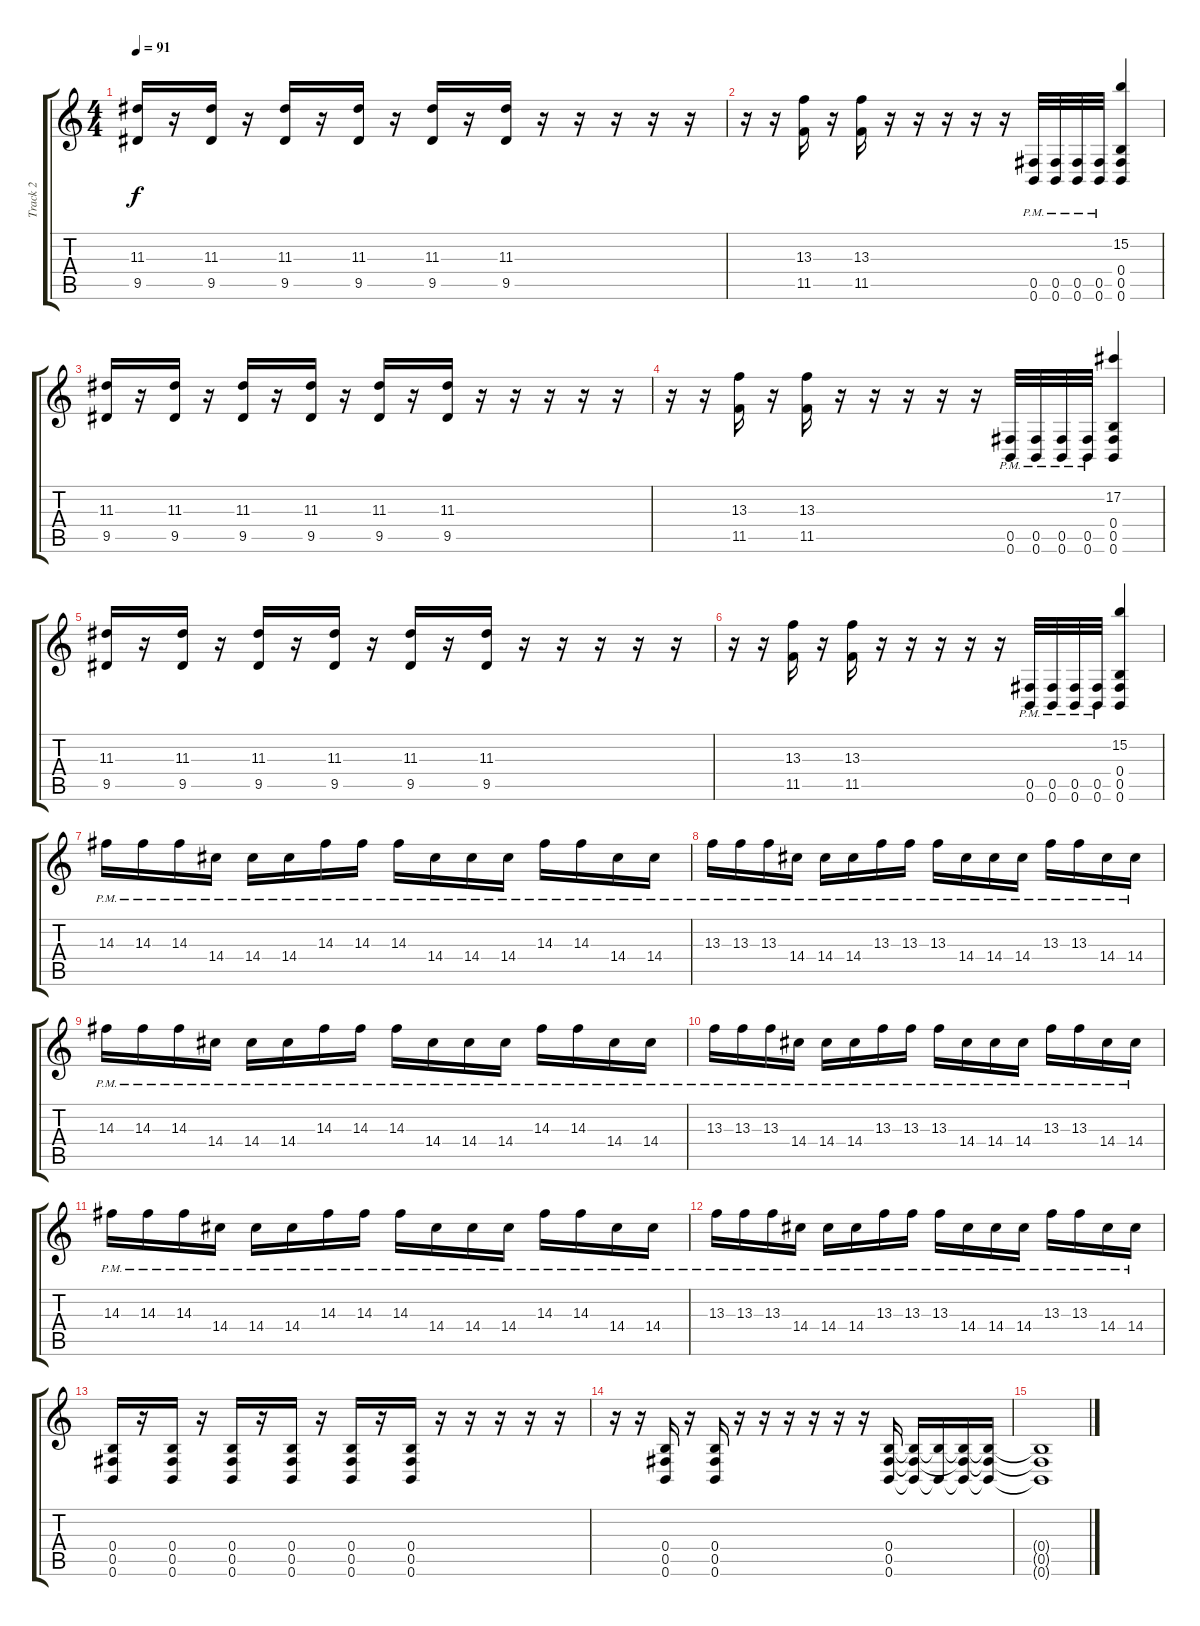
\track ("Track 2" "Track 2") {instrument distortionguitar}
\staff {score tabs}
\tuning (Db4 Ab3 E3 B2 Gb2 B1) {hide}
\ts (4 4)
\tempo 91
\clef g2
\ks c
(11.3 9.5).16{dy f} r.16 (11.3 9.5).16 r.16 (11.3 9.5).16 r.16 (11.3 9.5).16 r.16 (11.3 9.5).16 r.16 (11.3 9.5).16 r.16 r.16 r.16 r.16 r.16 |
r.16 r.16 (13.3 11.5).16 r.16 (13.3 11.5).16 r.16 r.16 r.16 r.16 r.16 (0.5{pm} 0.6{pm}).32 (0.5{pm} 0.6{pm}).32 (0.5{pm} 0.6{pm}).32 (0.5{pm} 0.6{pm}).32 (15.2 0.4 0.5 0.6).4 |
(11.3 9.5).16 r.16 (11.3 9.5).16 r.16 (11.3 9.5).16 r.16 (11.3 9.5).16 r.16 (11.3 9.5).16 r.16 (11.3 9.5).16 r.16 r.16 r.16 r.16 r.16 |
r.16 r.16 (13.3 11.5).16 r.16 (13.3 11.5).16 r.16 r.16 r.16 r.16 r.16 (0.5{pm} 0.6{pm}).32 (0.5{pm} 0.6{pm}).32 (0.5{pm} 0.6{pm}).32 (0.5{pm} 0.6{pm}).32 (17.2 0.4 0.5 0.6).4 |
(11.3 9.5).16 r.16 (11.3 9.5).16 r.16 (11.3 9.5).16 r.16 (11.3 9.5).16 r.16 (11.3 9.5).16 r.16 (11.3 9.5).16 r.16 r.16 r.16 r.16 r.16 |
r.16 r.16 (13.3 11.5).16 r.16 (13.3 11.5).16 r.16 r.16 r.16 r.16 r.16 (0.5{pm} 0.6{pm}).32 (0.5{pm} 0.6{pm}).32 (0.5{pm} 0.6{pm}).32 (0.5{pm} 0.6{pm}).32 (15.2 0.4 0.5 0.6).4 |
14.3{pm}.16 14.3{pm}.16 14.3{pm}.16 14.4{pm}.16 14.4{pm}.16 14.4{pm}.16 14.3{pm}.16 14.3{pm}.16 14.3{pm}.16 14.4{pm}.16 14.4{pm}.16 14.4{pm}.16 14.3{pm}.16 14.3{pm}.16 14.4{pm}.16 14.4{pm}.16 |
13.3{pm}.16 13.3{pm}.16 13.3{pm}.16 14.4{pm}.16 14.4{pm}.16 14.4{pm}.16 13.3{pm}.16 13.3{pm}.16 13.3{pm}.16 14.4{pm}.16 14.4{pm}.16 14.4{pm}.16 13.3{pm}.16 13.3{pm}.16 14.4{pm}.16 14.4{pm}.16 |
14.3{pm}.16 14.3{pm}.16 14.3{pm}.16 14.4{pm}.16 14.4{pm}.16 14.4{pm}.16 14.3{pm}.16 14.3{pm}.16 14.3{pm}.16 14.4{pm}.16 14.4{pm}.16 14.4{pm}.16 14.3{pm}.16 14.3{pm}.16 14.4{pm}.16 14.4{pm}.16 |
13.3{pm}.16 13.3{pm}.16 13.3{pm}.16 14.4{pm}.16 14.4{pm}.16 14.4{pm}.16 13.3{pm}.16 13.3{pm}.16 13.3{pm}.16 14.4{pm}.16 14.4{pm}.16 14.4{pm}.16 13.3{pm}.16 13.3{pm}.16 14.4{pm}.16 14.4{pm}.16 |
14.3{pm}.16 14.3{pm}.16 14.3{pm}.16 14.4{pm}.16 14.4{pm}.16 14.4{pm}.16 14.3{pm}.16 14.3{pm}.16 14.3{pm}.16 14.4{pm}.16 14.4{pm}.16 14.4{pm}.16 14.3{pm}.16 14.3{pm}.16 14.4{pm}.16 14.4{pm}.16 |
13.3{pm}.16 13.3{pm}.16 13.3{pm}.16 14.4{pm}.16 14.4{pm}.16 14.4{pm}.16 13.3{pm}.16 13.3{pm}.16 13.3{pm}.16 14.4{pm}.16 14.4{pm}.16 14.4{pm}.16 13.3{pm}.16 13.3{pm}.16 14.4{pm}.16 14.4{pm}.16 |
(0.4 0.5 0.6).16 r.16 (0.4 0.5 0.6).16 r.16 (0.4 0.5 0.6).16 r.16 (0.4 0.5 0.6).16 r.16 (0.4 0.5 0.6).16 r.16 (0.4 0.5 0.6).16 r.16 r.16 r.16 r.16 r.16 |
r.16 r.16 (0.4 0.5 0.6).16 r.16 (0.4 0.5 0.6).16 r.16 r.16 r.16 r.16 r.16 r.16 (0.4 0.5 0.6).16 (0.4{t} 0.5{t} 0.6{t}).16 (0.4{t} 0.6{t}).16 (0.4{t} 0.5{t} 0.6{t}).16 (0.4{t} 0.5{t} 0.6{t}).16 |
(0.4{t} 0.5{t} 0.6{t}).1
